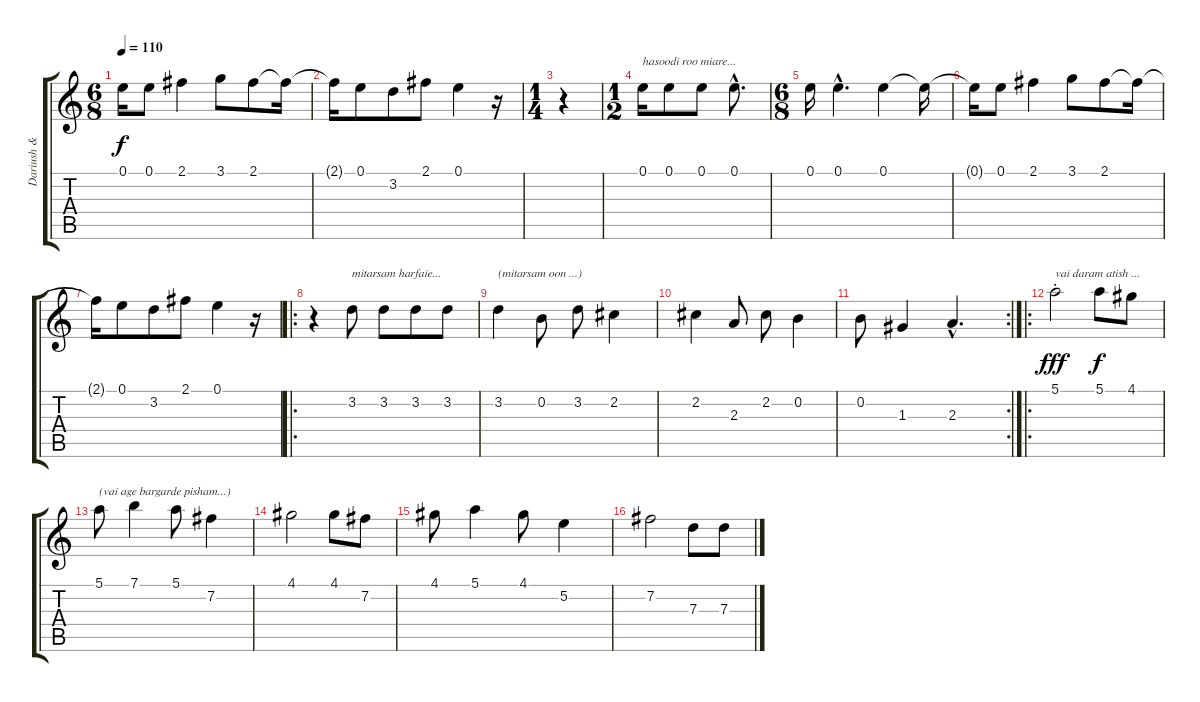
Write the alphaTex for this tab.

\track ("Dariush & Solo" "Dariush & ") {instrument acousticguitarnylon}
\staff {score tabs}
\tuning (E4 B3 G3 D3 A2 E2) {hide}
\ts (6 8)
\tempo 110
\clef g2
\ks c
0.1{t}.16{dy f} 0.1.8 2.1.4 3.1.8 2.1.8 2.1{t}.16 |
2.1{t}.16 0.1.8 3.2.8 2.1.8 0.1.4 r.16 |
\ts (1 4)
r.4 |
\ts (1 2)
0.1.16{txt "hasoodi roo miare..." instrument tremolostrings} 0.1.8 0.1.8 0.1{hac}.8{d} |
\ts (6 8)
0.1.16 0.1{hac}.4{d} 0.1.4 0.1{t}.16 |
0.1{t}.16 0.1.8 2.1.4 3.1.8 2.1.8 2.1{t}.16 |
2.1{t}.16 0.1.8 3.2.8 2.1.8 0.1.4 r.16 |
\ro
r.4 3.2.8{txt "mitarsam harfaie..."} 3.2.8 3.2.8 3.2.8 |
3.2.4{txt "(mitarsam oon ...)"} 0.2.8 3.2.8 2.2.4 |
2.2.4 2.3.8 2.2.8 0.2.4 |
\rc 2
0.2.8 1.3.4 2.3{hac}.4{d} |
\ro
5.1{st}.2{txt "vai daram atish ..." dy fff instrument tremolostrings} 5.1.8{dy f} 4.1.8 |
5.1.8{txt "(vai age bargarde pisham...)"} 7.1.4 5.1.8 7.2.4 |
4.1.2 4.1.8 7.2.8 |
4.1.8 5.1.4 4.1.8 5.2.4 |
7.2.2 7.3.8 7.3.8
